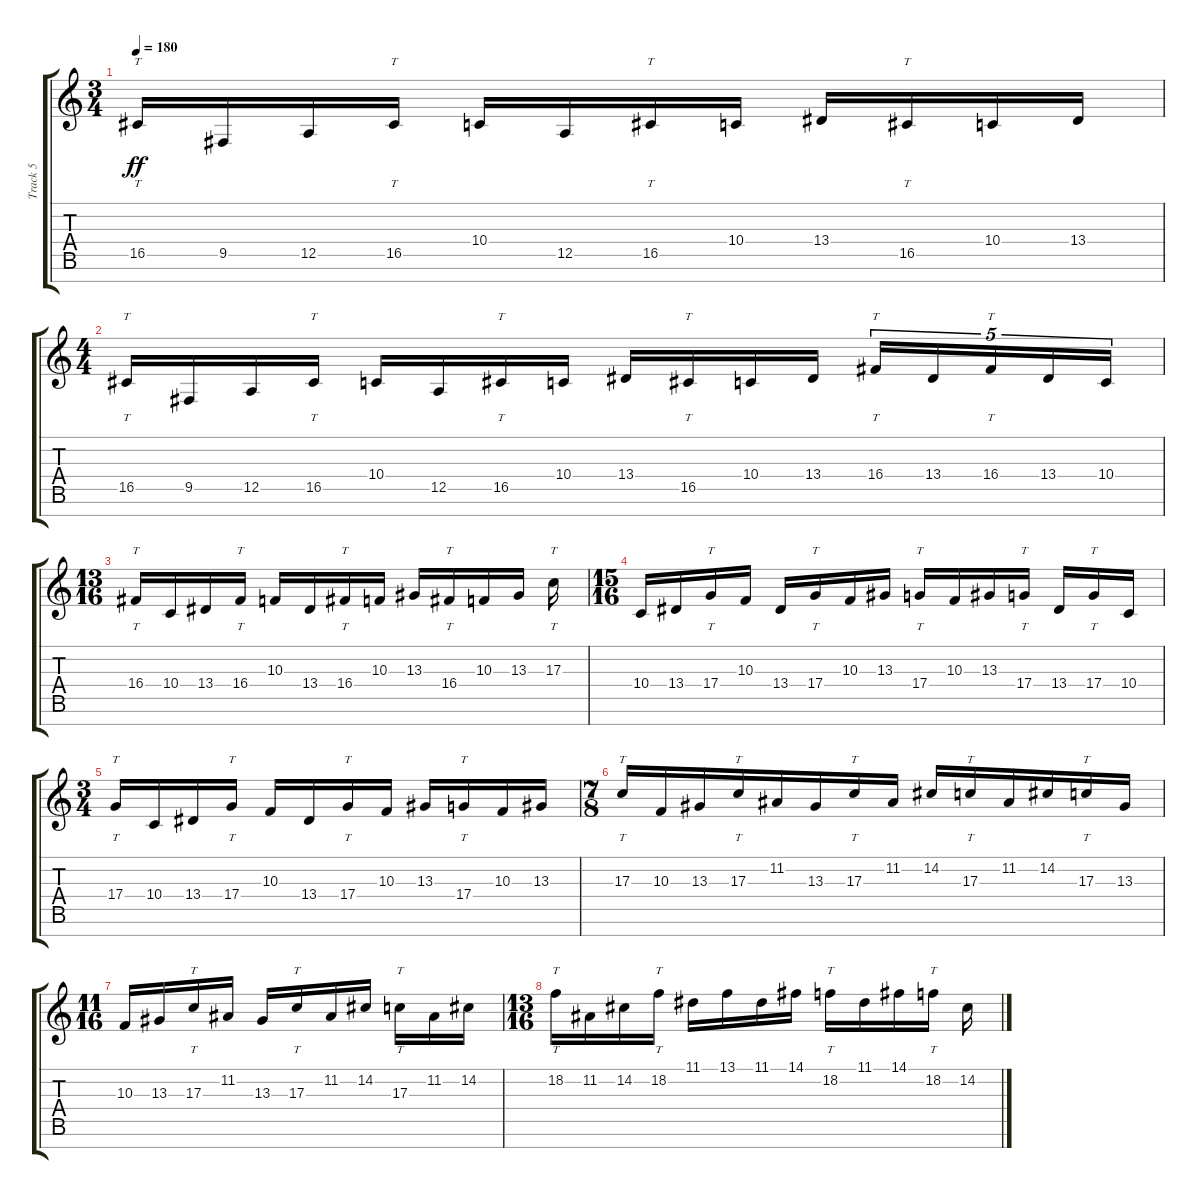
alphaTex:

\track ("Track 5" "Track 5") {instrument acousticgrandpiano}
\staff {score tabs}
\tuning (E4 B3 G3 D3 A2 E2 B1) {hide}
\ts (3 4)
\tempo 180
\clef g2
\ks c
16.5.16{tt dy ff} 9.5.16 12.5.16 16.5.16{tt} 10.4.16 12.5.16 16.5.16{tt} 10.4.16 13.4.16 16.5.16{tt} 10.4.16 13.4.16 |
\ts (4 4)
16.5.16{tt} 9.5.16 12.5.16 16.5.16{tt} 10.4.16 12.5.16 16.5.16{tt} 10.4.16 13.4.16 16.5.16{tt} 10.4.16 13.4.16 16.4.16{tt tu (5 4)} 13.4.16{tu (5 4)} 16.4.16{tt tu (5 4)} 13.4.16{tu (5 4)} 10.4.16{tu (5 4)} |
\ts (13 16)
16.4.16{tt} 10.4.16 13.4.16 16.4.16{tt} 10.3.16 13.4.16 16.4.16{tt} 10.3.16 13.3.16 16.4.16{tt} 10.3.16 13.3.16 17.3.16{tt} |
\ts (15 16)
10.4.16 13.4.16 17.4.16{tt} 10.3.16 13.4.16 17.4.16{tt} 10.3.16 13.3.16 17.4.16{tt} 10.3.16 13.3.16 17.4.16{tt} 13.4.16 17.4.16{tt} 10.4.16 |
\ts (3 4)
17.4.16{tt} 10.4.16 13.4.16 17.4.16{tt} 10.3.16 13.4.16 17.4.16{tt} 10.3.16 13.3.16 17.4.16{tt} 10.3.16 13.3.16 |
\ts (7 8)
17.3.16{tt} 10.3.16 13.3.16 17.3.16{tt} 11.2.16 13.3.16 17.3.16{tt} 11.2.16 14.2.16 17.3.16{tt} 11.2.16 14.2.16 17.3.16{tt} 13.3.16 |
\ts (11 16)
10.3.16 13.3.16 17.3.16{tt} 11.2.16 13.3.16 17.3.16{tt} 11.2.16 14.2.16 17.3.16{tt} 11.2.16 14.2.16 |
\ts (13 16)
18.2.16{tt} 11.2.16 14.2.16 18.2.16{tt} 11.1.16 13.1.16 11.1.16 14.1.16 18.2.16{tt} 11.1.16 14.1.16 18.2.16{tt} 14.2.16
